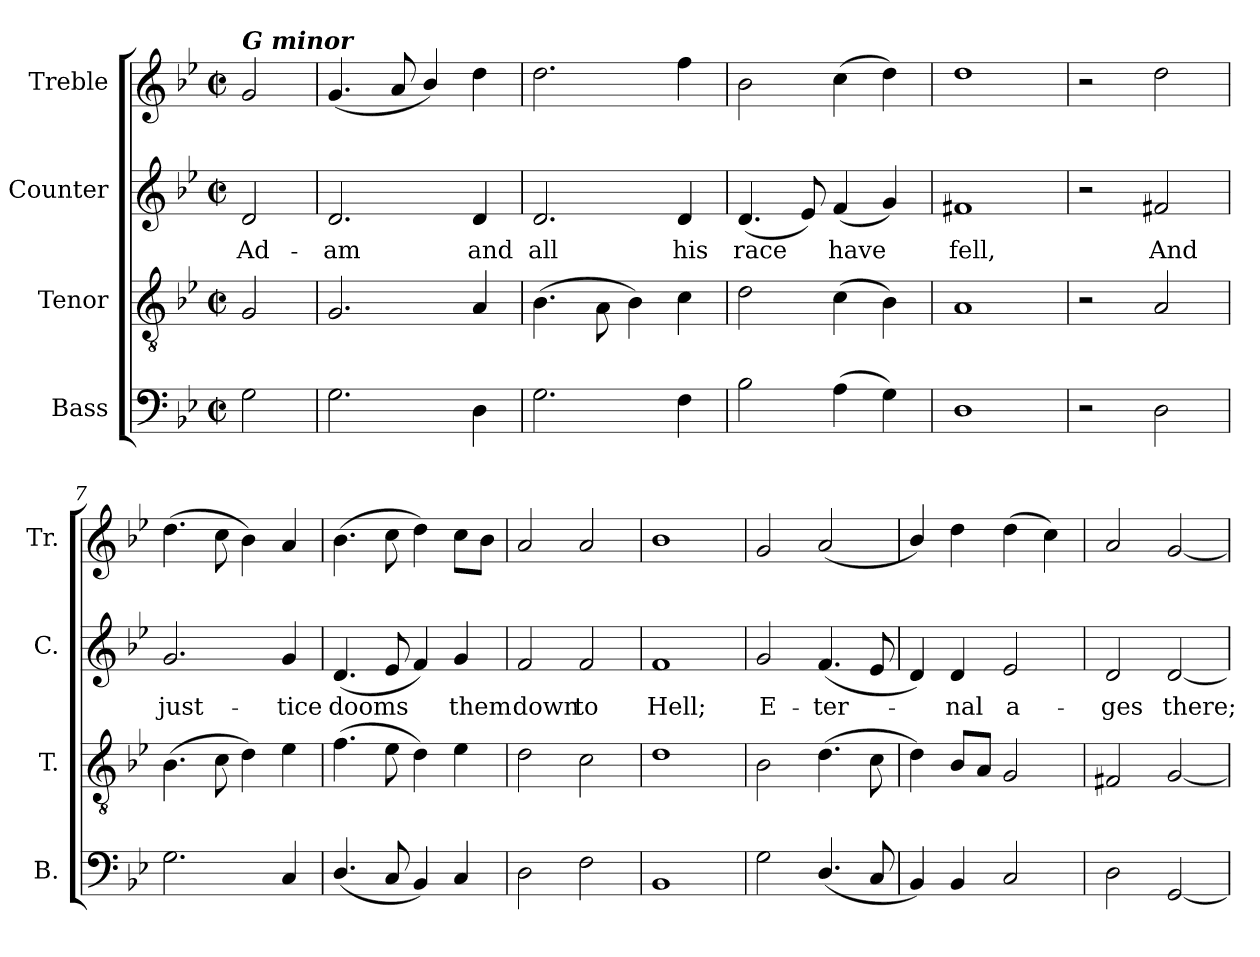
**kern	**kern	**kern	**text	**kern
*part4	*part3	*part2	*part2	*part1
*staff4	*staff3	*staff2	*staff2	*staff1
*I"Bass	*I"Tenor	*I"Counter	*	*I"Treble
*I'B.	*I'T.	*I'C.	*	*I'Tr.
*clefF4	*clefGv2	*clefG2	*	*clefG2
*k[b-e-]	*k[b-e-]	*k[b-e-]	*	*k[b-e-]
*M2/2	*M2/2	*M2/2	*	*M2/2
*met(c|)	*met(c|)	*met(c|)	*	*met(c|)
*MM130	*MM130	*MM130	*	*MM130
=1	=1	=1	=1	=1
!	!	!	!	!LO:TX:a:Bi:t=G minor
!	!	!	!LO:LY:b	!
2G\	2G/	2d/	Ad-	2g/
=2	=2	=2	=2	=2
!	!	!	!LO:LY:b	!
2.G\	2.G/	2.d/	-am	(<4.g/
.	.	.	.	8a/
.	.	.	.	4b-/)
!	!	!	!LO:LY:b	!
4D\	4A/	4d/	and	4dd\
=3	=3	=3	=3	=3
!	!	!	!LO:LY:b	!
2.G\	(>4.B-\	2.d/	all	2.dd\
.	8A\	.	.	.
.	4B-\)	.	.	.
!	!	!	!LO:LY:b	!
4F\	4c\	4d/	his	4ff\
=4	=4	=4	=4	=4
!	!	!	!LO:LY:b	!
2B-\	2d\	(<4.d/	race	2b-\
.	.	8e-/)	.	.
!	!	!	!LO:LY:b	!
(>4A\	(>4c\	(<4f/	have	(>4cc\
4G\)	4B-\)	4g/)	.	4dd\)
=5	=5	=5	=5	=5
!	!	!	!LO:LY:b	!
1D	1A	1f#X	fell,	1dd
=6	=6	=6	=6	=6
2r	2r	2r	.	2r
!	!	!	!LO:LY:b	!
2D\	2A/	2f#X/	And	2dd\
=7	=7	=7	=7	=7
!	!	!	!LO:LY:b	!
2.G\	(>4.B-\	2.g/	just-	(>4.dd\
.	8c\	.	.	8cc\
.	4d\)	.	.	4b-\)
!	!	!	!LO:LY:b	!
4C/	4e-\	4g/	-tice	4a/
=8	=8	=8	=8	=8
!	!	!	!LO:LY:b	!
(<4.D/	(>4.f\	(<4.d/	dooms	(>4.b-\
8C/	8e-\	8e-/	.	8cc\
4BB-/)	4d\)	4f/)	.	4dd\)
!	!	!	!LO:LY:b	!
4C/	4e-\	4g/	them	8cc\L
.	.	.	.	8b-\J
=9	=9	=9	=9	=9
!	!	!	!LO:LY:b	!
2D\	2d\	2f/	down	2a/
!	!	!	!LO:LY:b	!
2F\	2c\	2f/	to	2a/
=10	=10	=10	=10	=10
!	!	!	!LO:LY:b	!
1BB-	1d	1f	Hell;	1b-
=11	=11	=11	=11	=11
!	!	!	!LO:LY:b	!
2G\	2B-\	2g/	E-	2g/
!	!	!	!LO:LY:b	!
(<4.D/	(>4.d\	(<4.f/	-ter-	(<2a/
8C/	8c\	8e-/	.	.
!!LO:LB:g=z
=12	=12	=12	=12	=12
4BB-/)	4d\)	4d/)	.	4b-/)
!	!	!	!LO:LY:b	!
4BB-/	8B-/L	4d/	-nal	4dd\
.	8A/J	.	.	.
!	!	!	!LO:LY:b	!
2C/	2G/	2e-/	a-	(>4dd\
.	.	.	.	4cc\)
=13	=13	=13	=13	=13
!	!	!	!LO:LY:b	!
2D\	2F#X/	2d/	-ges	2a/
!	!	!	!LO:LY:b	!
[2GG/	[2G/	[2d/	there;	[2g/
=	=	=	=	=
*-	*-	*-	*-	*-
